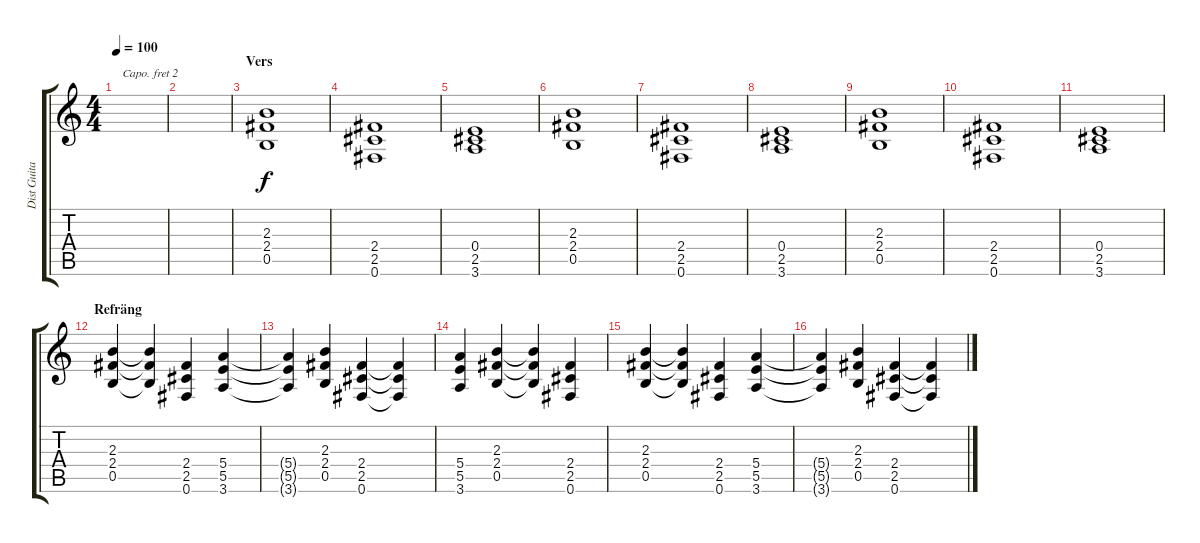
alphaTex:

\track ("Dist Guitar" "Dist Guita") {instrument overdrivenguitar}
\staff {score tabs}
\capo 2
\tuning (E4 B3 G3 D3 A2 E2) {hide}
\ts (4 4)
\tempo 100
\clef g2
\ks c
|
|
\section ("" "Vers")
(2.3 2.4 0.5).1 |
(2.4 2.5 0.6).1 |
(0.4 2.5 3.6).1 |
(2.3 2.4 0.5).1 |
(2.4 2.5 0.6).1 |
(0.4 2.5 3.6).1 |
(2.3 2.4 0.5).1 |
(2.4 2.5 0.6).1 |
(0.4 2.5 3.6).1 |
\section ("" "Refräng")
(2.3 2.4 0.5).4 (2.3{t} 2.4{t} 0.5{t}).4 (2.4 2.5 0.6).4 (5.4 5.5 3.6).4 |
(5.4{t} 5.5{t} 3.6{t}).4 (2.3 2.4 0.5).4 (2.4 2.5 0.6).4 (2.4{t} 2.5{t} 0.6{t}).4 |
(5.4 5.5 3.6).4 (2.3 2.4 0.5).4 (2.3{t} 2.4{t} 0.5{t}).4 (2.4 2.5 0.6).4 |
(2.3 2.4 0.5).4 (2.3{t} 2.4{t} 0.5{t}).4 (2.4 2.5 0.6).4 (5.4 5.5 3.6).4 |
(5.4{t} 5.5{t} 3.6{t}).4 (2.3 2.4 0.5).4 (2.4 2.5 0.6).4 (2.4{t} 2.5{t} 0.6{t}).4
